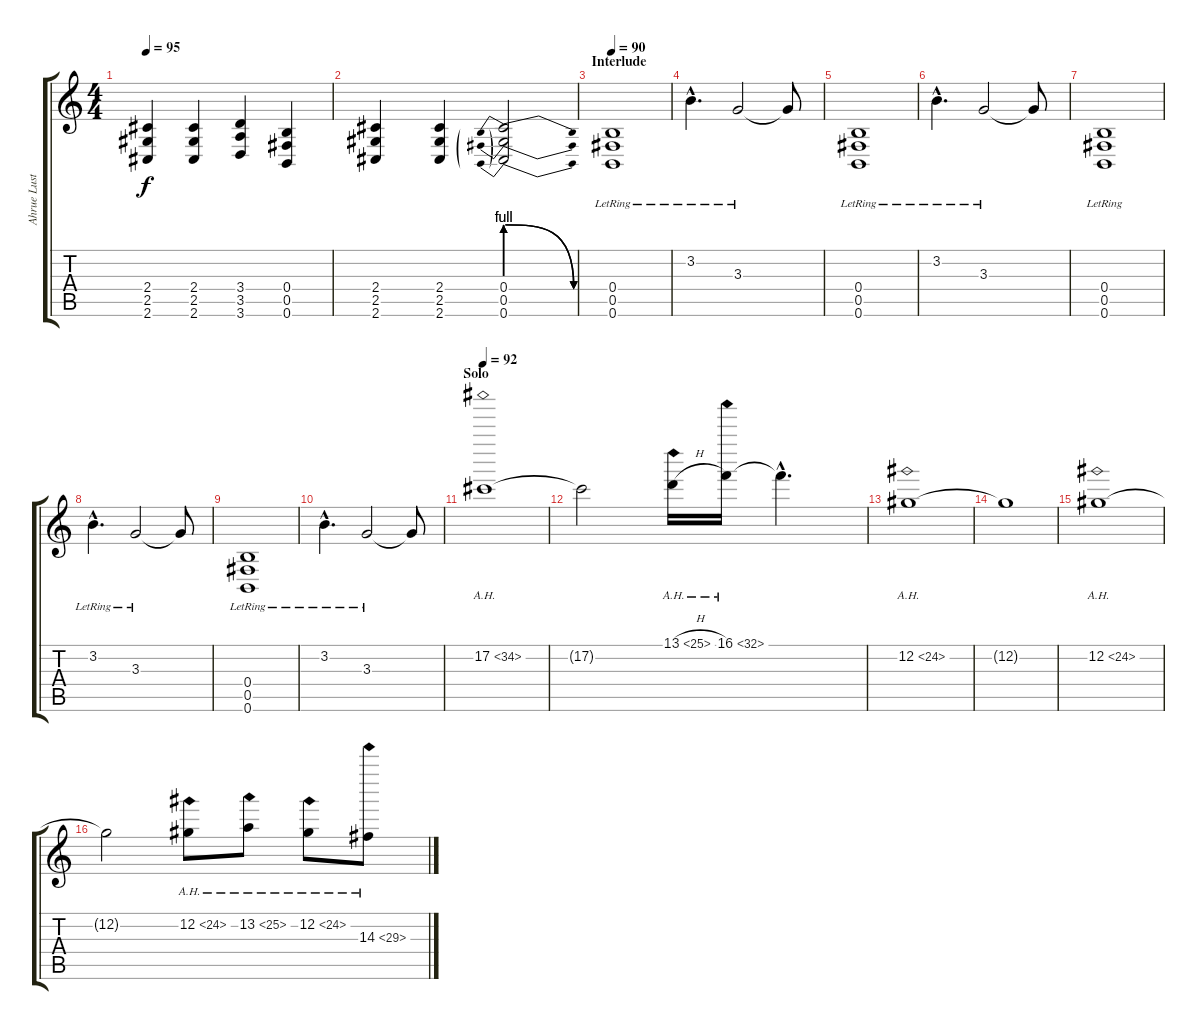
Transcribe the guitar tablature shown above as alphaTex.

\track ("Ahrue Luster - Guitar" "Ahrue Lust") {instrument electricguitarjazz}
\staff {score tabs}
\tuning (Db4 Ab3 E3 B2 Gb2 B1) {hide}
\ts (4 4)
\tempo 95
\clef g2
\ks c
(2.4 2.5 2.6).4{dy f volume 12 balance 6 instrument distortionguitar} (2.4 2.5 2.6).4 (3.4 3.5 3.6).4 (0.4 0.5 0.6).4 |
(2.4 2.5 2.6).4 (2.4 2.5 2.6).4 (0.4{be (prebendrelease 0 4 60 0)} 0.5{be (prebendrelease 0 4 60 0)} 0.6{be (prebendrelease 0 4 60 0)}).2 |
\section ("" "Interlude")
\tempo 90
(0.4{lr} 0.5{lr} 0.6{lr}).1{volume 12 balance 6 instrument electricguitarjazz} |
3.2{hac lr}.4{d} 3.3{lr}.2 3.3{t}.8 |
(0.4{lr} 0.5{lr} 0.6{lr}).1 |
3.2{hac lr}.4{d} 3.3{lr}.2 3.3{t}.8 |
(0.4{lr} 0.5{lr} 0.6{lr}).1 |
3.2{hac lr}.4{d} 3.3{lr}.2 3.3{t}.8 |
(0.4{lr} 0.5{lr} 0.6{lr}).1 |
3.2{hac lr}.4{d} 3.3{lr}.2 3.3{t}.8 |
\section ("" "Solo")
\tempo 92
17.2{ah 17}.1{volume 12 balance 6 instrument distortionguitar} |
17.2{t}.2 13.1{ah 12 h}.16 16.1{ah 16}.16 16.1{hac t}.4{d} |
12.2{ah 12}.1 |
12.2{t}.1 |
12.2{ah 12}.1 |
12.2{t}.2 12.2{ah 12}.8 13.2{ah 12}.8 12.2{ah 12}.8 14.3{ah 15}.8
